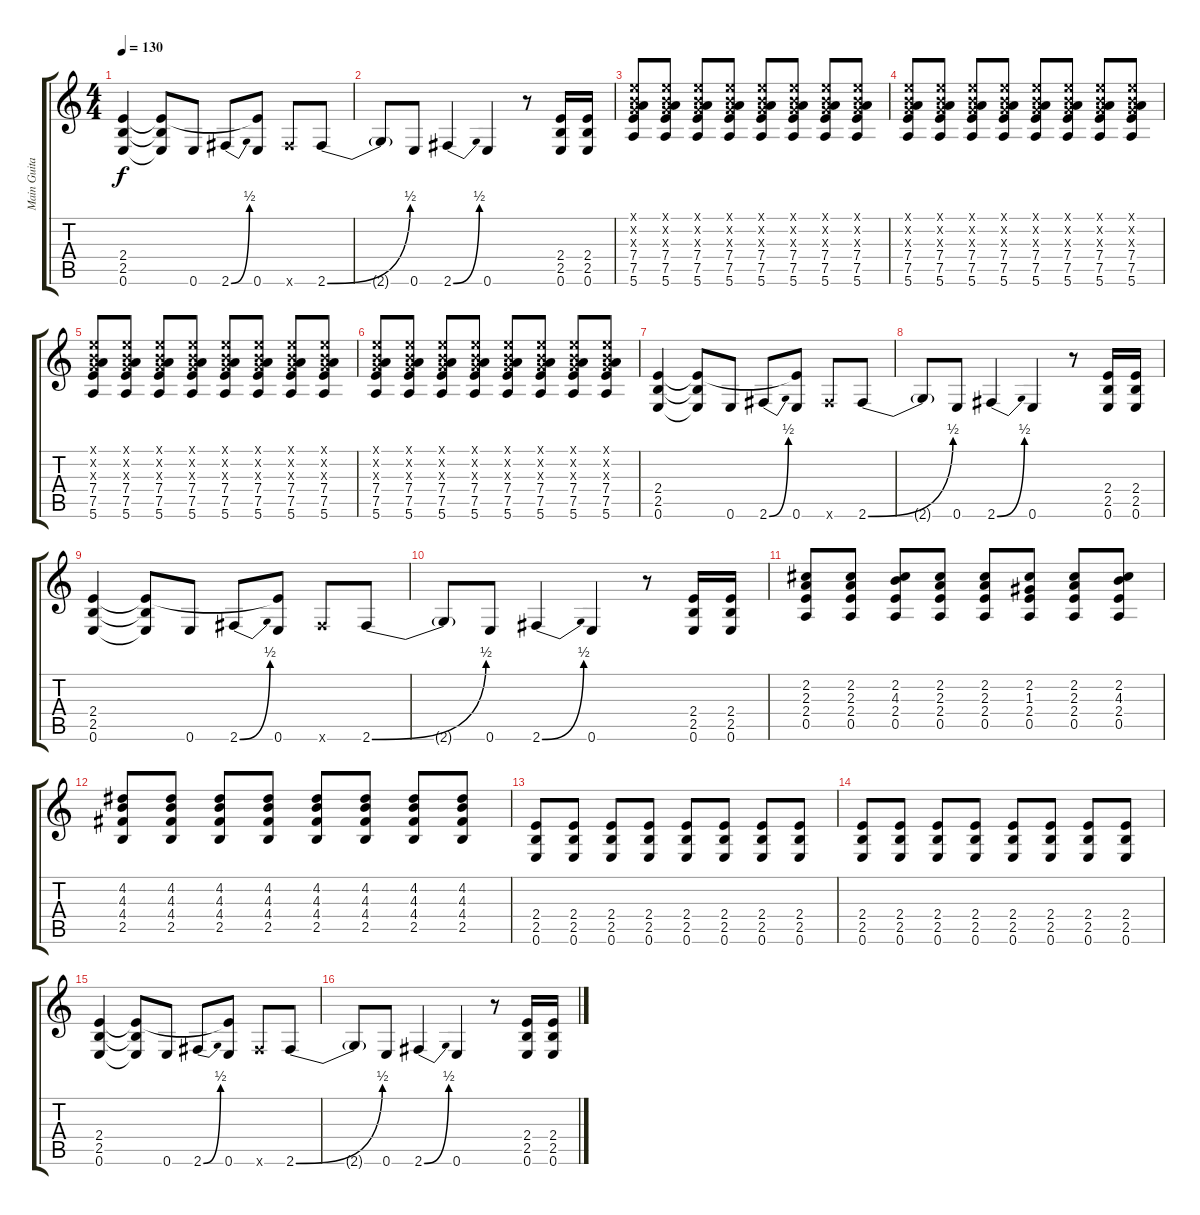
\track ("Main Guitar" "Main Guita") {instrument distortionguitar}
\staff {score tabs}
\tuning (E4 B3 G3 D3 A2 E2) {hide}
\ts (4 4)
\tempo 130
\clef g2
\ks c
(2.4 2.5 0.6).4{dy f} (2.4{t} 2.5{t} 0.6{t}).8 0.6.8 2.6{be (bend 0 0 60 2)}.8 (2.4{t} 0.6).8 2.6{x}.8 2.6{be (bend 0 0 60 2)}.8 |
2.6{t}.8 0.6.8 2.6{be (bend 0 0 60 2)}.4 0.6.4 r.8 (2.4 2.5 0.6).16 (2.4 2.5 0.6).16 |
(0.1{x} 0.2{x} 0.3{x} 7.4 7.5 5.6).8 (0.1{x} 0.2{x} 0.3{x} 7.4 7.5 5.6).8 (0.1{x} 0.2{x} 0.3{x} 7.4 7.5 5.6).8 (0.1{x} 0.2{x} 0.3{x} 7.4 7.5 5.6).8 (0.1{x} 0.2{x} 0.3{x} 7.4 7.5 5.6).8 (0.1{x} 0.2{x} 0.3{x} 7.4 7.5 5.6).8 (0.1{x} 0.2{x} 0.3{x} 7.4 7.5 5.6).8 (0.1{x} 0.2{x} 0.3{x} 7.4 7.5 5.6).8 |
(0.1{x} 0.2{x} 0.3{x} 7.4 7.5 5.6).8 (0.1{x} 0.2{x} 0.3{x} 7.4 7.5 5.6).8 (0.1{x} 0.2{x} 0.3{x} 7.4 7.5 5.6).8 (0.1{x} 0.2{x} 0.3{x} 7.4 7.5 5.6).8 (0.1{x} 0.2{x} 0.3{x} 7.4 7.5 5.6).8 (0.1{x} 0.2{x} 0.3{x} 7.4 7.5 5.6).8 (0.1{x} 0.2{x} 0.3{x} 7.4 7.5 5.6).8 (0.1{x} 0.2{x} 0.3{x} 7.4 7.5 5.6).8 |
(0.1{x} 0.2{x} 0.3{x} 7.4 7.5 5.6).8 (0.1{x} 0.2{x} 0.3{x} 7.4 7.5 5.6).8 (0.1{x} 0.2{x} 0.3{x} 7.4 7.5 5.6).8 (0.1{x} 0.2{x} 0.3{x} 7.4 7.5 5.6).8 (0.1{x} 0.2{x} 0.3{x} 7.4 7.5 5.6).8 (0.1{x} 0.2{x} 0.3{x} 7.4 7.5 5.6).8 (0.1{x} 0.2{x} 0.3{x} 7.4 7.5 5.6).8 (0.1{x} 0.2{x} 0.3{x} 7.4 7.5 5.6).8 |
(0.1{x} 0.2{x} 0.3{x} 7.4 7.5 5.6).8 (0.1{x} 0.2{x} 0.3{x} 7.4 7.5 5.6).8 (0.1{x} 0.2{x} 0.3{x} 7.4 7.5 5.6).8 (0.1{x} 0.2{x} 0.3{x} 7.4 7.5 5.6).8 (0.1{x} 0.2{x} 0.3{x} 7.4 7.5 5.6).8 (0.1{x} 0.2{x} 0.3{x} 7.4 7.5 5.6).8 (0.1{x} 0.2{x} 0.3{x} 7.4 7.5 5.6).8 (0.1{x} 0.2{x} 0.3{x} 7.4 7.5 5.6).8 |
(2.4 2.5 0.6).4 (2.4{t} 2.5{t} 0.6{t}).8 0.6.8 2.6{be (bend 0 0 60 2)}.8 (2.4{t} 0.6).8 2.6{x}.8 2.6{be (bend 0 0 60 2)}.8 |
2.6{t}.8 0.6.8 2.6{be (bend 0 0 60 2)}.4 0.6.4 r.8 (2.4 2.5 0.6).16 (2.4 2.5 0.6).16 |
(2.4 2.5 0.6).4 (2.4{t} 2.5{t} 0.6{t}).8 0.6.8 2.6{be (bend 0 0 60 2)}.8 (2.4{t} 0.6).8 2.6{x}.8 2.6{be (bend 0 0 60 2)}.8 |
2.6{t}.8 0.6.8 2.6{be (bend 0 0 60 2)}.4 0.6.4 r.8 (2.4 2.5 0.6).16 (2.4 2.5 0.6).16 |
(2.2 2.3 2.4 0.5).8 (2.2 2.3 2.4 0.5).8 (2.2 4.3 2.4 0.5).8 (2.2 2.3 2.4 0.5).8 (2.2 2.3 2.4 0.5).8 (2.2 1.3 2.4 0.5).8 (2.2 2.3 2.4 0.5).8 (2.2 4.3 2.4 0.5).8 |
(4.2 4.3 4.4 2.5).8 (4.2 4.3 4.4 2.5).8 (4.2 4.3 4.4 2.5).8 (4.2 4.3 4.4 2.5).8 (4.2 4.3 4.4 2.5).8 (4.2 4.3 4.4 2.5).8 (4.2 4.3 4.4 2.5).8 (4.2 4.3 4.4 2.5).8 |
(2.4 2.5 0.6).8 (2.4 2.5 0.6).8 (2.4 2.5 0.6).8 (2.4 2.5 0.6).8 (2.4 2.5 0.6).8 (2.4 2.5 0.6).8 (2.4 2.5 0.6).8 (2.4 2.5 0.6).8 |
(2.4 2.5 0.6).8 (2.4 2.5 0.6).8 (2.4 2.5 0.6).8 (2.4 2.5 0.6).8 (2.4 2.5 0.6).8 (2.4 2.5 0.6).8 (2.4 2.5 0.6).8 (2.4 2.5 0.6).8 |
(2.4 2.5 0.6).4 (2.4{t} 2.5{t} 0.6{t}).8 0.6.8 2.6{be (bend 0 0 60 2)}.8 (2.4{t} 0.6).8 2.6{x}.8 2.6{be (bend 0 0 60 2)}.8 |
2.6{t}.8 0.6.8 2.6{be (bend 0 0 60 2)}.4 0.6.4 r.8 (2.4 2.5 0.6).16 (2.4 2.5 0.6).16
